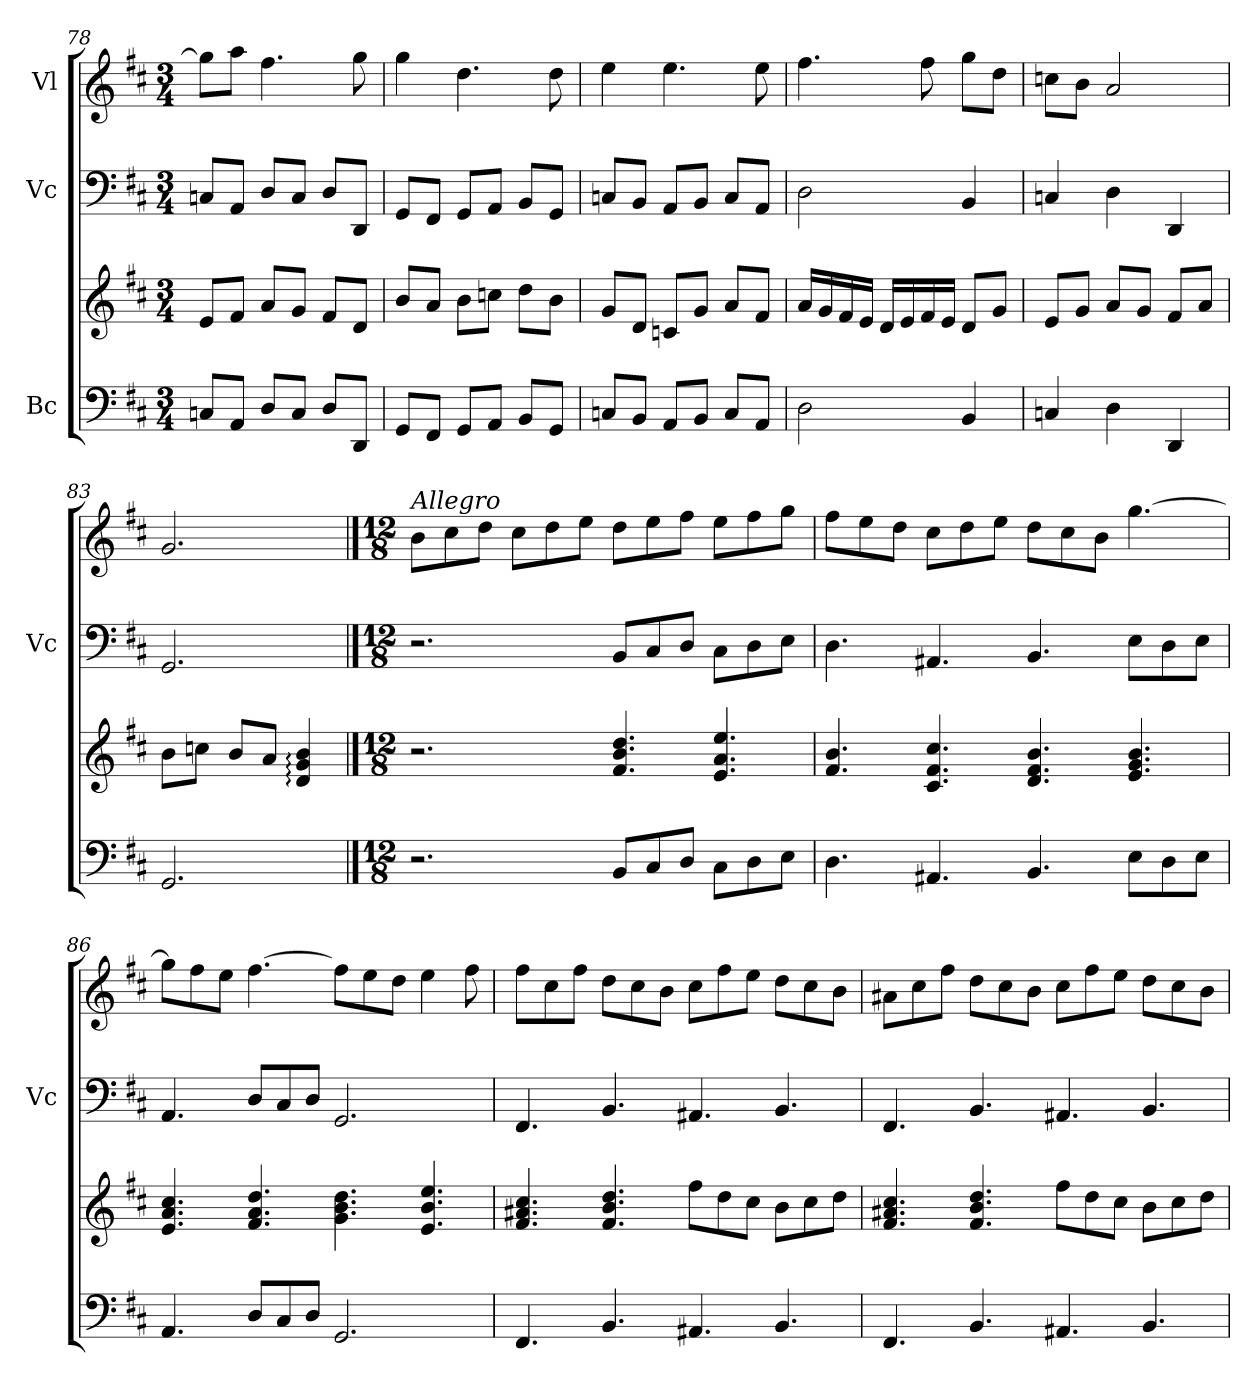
**kern	**kern	**kern	**kern
*part3	*part3	*part2	*part1
*staff4	*staff3	*staff2	*staff1
*I"Bc	*	*I"Vc	*I"Vl
*	*	*I'Vc	*
!!LO:LB:g=z
*clefF4	*clefG2	*clefF4	*clefG2
*k[f#c#]	*k[f#c#]	*k[f#c#]	*k[f#c#]
*M3/4	*M3/4	*M3/4	*M3/4
=78	=78	=78	=78
8Cn/L	8e/L	8Cn/L	8gg\L]
8AA/J	8f#/J	8AA/J	8aa\J
8D/L	8a/L	8D/L	4.ff#\
8C/J	8g/J	8C/J	.
8D/L	8f#/L	8D/L	.
8DD/J	8d/J	8DD/J	8gg\
=79	=79	=79	=79
8GG/L	8b/L	8GG/L	4gg\
8FF#/J	8a/J	8FF#/J	.
8GG/L	8b\L	8GG/L	4.dd\
8AA/J	8ccn\J	8AA/J	.
8BB/L	8dd\L	8BB/L	.
8GG/J	8b\J	8GG/J	8dd\
=80	=80	=80	=80
8Cn/L	8g/L	8Cn/L	4ee\
8BB/J	8d/J	8BB/J	.
8AA/L	8cn/L	8AA/L	4.ee\
8BB/J	8g/J	8BB/J	.
8C/L	8a/L	8C/L	.
8AA/J	8f#/J	8AA/J	8ee\
=81	=81	=81	=81
2D\	16a/LL	2D\	4.ff#\
.	16g/	.	.
.	16f#/	.	.
.	16e/JJ	.	.
.	16d/LL	.	.
.	16e/	.	.
.	16f#/	.	8ff#\
.	16e/JJ	.	.
4BB/	8d/L	4BB/	8gg\L
.	8g/J	.	8dd\J
=82	=82	=82	=82
4Cn/	8e/L	4Cn/	8ccn\L
.	8g/J	.	8b\J
4D\	8a/L	4D\	2a/
.	8g/J	.	.
4DD/	8f#/L	4DD/	.
.	8a/J	.	.
=83	=83	=83	=83
2.GG/	8b\L	2.GG/	2.g/
.	8ccn\J	.	.
.	8b/L	.	.
.	8a/J	.	.
.	4d/: 4g/: 4b/:	.	.
!!LO:LB:g=z
==84	==84	==84	==84
*M12/8	*M12/8	*M12/8	*M12/8
*	*	*	*MM150
!	!	!	!LO:TX:a:i:t=Allegro
2.r	2.r	2.r	8b\L
.	.	.	8cc#\
.	.	.	8dd\J
.	.	.	8cc#\L
.	.	.	8dd\
.	.	.	8ee\J
8BB/L	4.f#/ 4.b/ 4.dd/	8BB/L	8dd\L
8C#/	.	8C#/	8ee\
8D/J	.	8D/J	8ff#\J
8C#\L	4.e/ 4.a/ 4.ee/	8C#\L	8ee\L
8D\	.	8D\	8ff#\
8E\J	.	8E\J	8gg\J
=85	=85	=85	=85
4.D\	4.f#/ 4.b/	4.D\	8ff#\L
.	.	.	8ee\
.	.	.	8dd\J
4.AA#X/	4.c#/ 4.f#/ 4.cc#/	4.AA#X/	8cc#\L
.	.	.	8dd\
.	.	.	8ee\J
4.BB/	4.d/ 4.f#/ 4.b/	4.BB/	8dd\L
.	.	.	8cc#\
.	.	.	8b\J
8E\L	4.e/ 4.g/ 4.b/	8E\L	[4.gg\
8D\	.	8D\	.
8E\J	.	8E\J	.
=86	=86	=86	=86
4.AA/	4.e/ 4.a/ 4.cc#/	4.AA/	8gg\L]
.	.	.	8ff#\
.	.	.	8ee\J
8D/L	4.f#/ 4.a/ 4.dd/	8D/L	[4.ff#\
8C#/	.	8C#/	.
8D/J	.	8D/J	.
2.GG/	4.g\ 4.b\ 4.dd\	2.GG/	8ff#\L]
.	.	.	8ee\
.	.	.	8dd\J
.	4.e/ 4.b/ 4.ee/	.	4ee\
.	.	.	8ff#\
!!LO:PB:g=z
=87	=87	=87	=87
4.FF#/	4.f#/ 4.a#X/ 4.cc#/	4.FF#/	8ff#\L
.	.	.	8cc#\
.	.	.	8ff#\J
4.BB/	4.f#/ 4.b/ 4.dd/	4.BB/	8dd\L
.	.	.	8cc#\
.	.	.	8b\J
4.AA#X/	8ff#\L	4.AA#X/	8cc#\L
.	8dd\	.	8ff#\
.	8cc#\J	.	8ee\J
4.BB/	8b\L	4.BB/	8dd\L
.	8cc#\	.	8cc#\
.	8dd\J	.	8b\J
=88	=88	=88	=88
4.FF#/	4.f#/ 4.a#X/ 4.cc#/	4.FF#/	8a#X\L
.	.	.	8cc#\
.	.	.	8ff#\J
4.BB/	4.f#/ 4.b/ 4.dd/	4.BB/	8dd\L
.	.	.	8cc#\
.	.	.	8b\J
4.AA#X/	8ff#\L	4.AA#X/	8cc#\L
.	8dd\	.	8ff#\
.	8cc#\J	.	8ee\J
4.BB/	8b\L	4.BB/	8dd\L
.	8cc#\	.	8cc#\
.	8dd\J	.	8b\J
=	=	=	=
*-	*-	*-	*-
